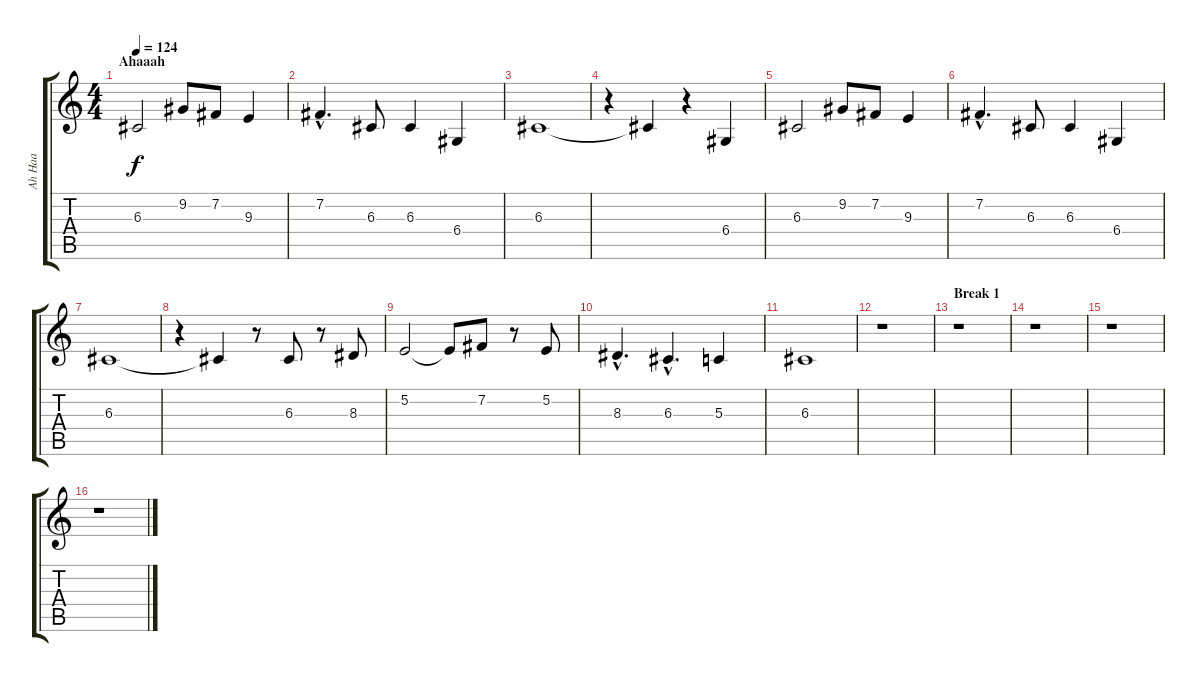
\track ("Ah Haa" "Ah Haa") {instrument lead6voice}
\staff {score tabs}
\tuning (E4 B3 G3 D3 A2 E2) {hide}
\ts (4 4)
\section ("" "Ahaaah")
\tempo 124
\clef g2
\ks c
6.3.2{dy f} 9.2.8 7.2.8 9.3.4 |
7.2{hac}.4{d} 6.3.8 6.3.4 6.4.4 |
6.3.1 |
r.4 6.3{t}.4 r.4 6.4.4 |
6.3.2 9.2.8 7.2.8 9.3.4 |
7.2{hac}.4{d} 6.3.8 6.3.4 6.4.4 |
6.3.1 |
r.4 6.3{t}.4 r.8 6.3.8 r.8 8.3.8 |
5.2.2 5.2{t}.8 7.2.8 r.8 5.2.8 |
8.3{hac}.4{d} 6.3{hac}.4{d} 5.3.4 |
6.3.1 |
r.1 |
\section ("" "Break 1")
r.1 |
r.1 |
r.1 |
r.1
